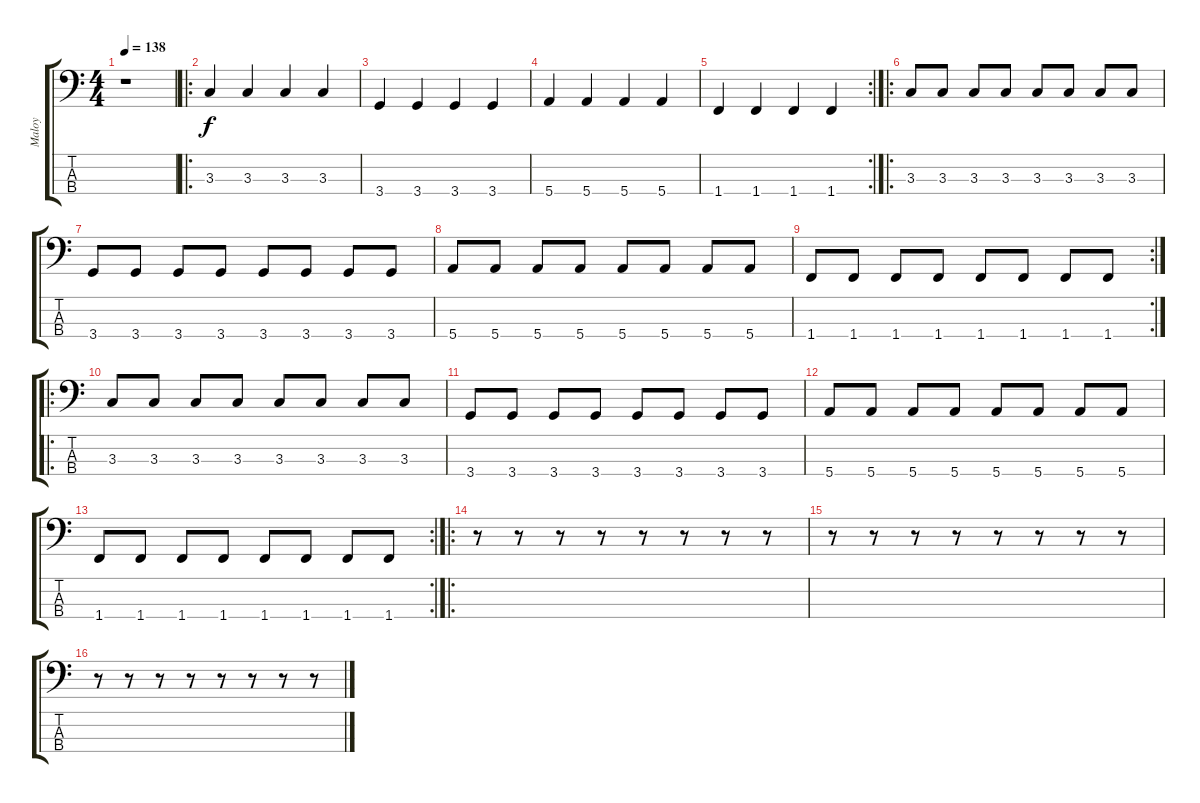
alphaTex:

\track ("Maloy" "Maloy") {instrument electricbasspick}
\staff {score tabs}
\tuning (G2 D2 A1 E1) {hide}
\ts (4 4)
\tempo 138
\clef f4
\ks c
r.1{dy f instrument electricbasspick} |
\ro
3.3.4 3.3.4 3.3.4 3.3.4 |
3.4.4 3.4.4 3.4.4 3.4.4 |
5.4.4 5.4.4 5.4.4 5.4.4 |
\rc 2
1.4.4 1.4.4 1.4.4 1.4.4 |
\ro
3.3.8 3.3.8 3.3.8 3.3.8 3.3.8 3.3.8 3.3.8 3.3.8 |
3.4.8 3.4.8 3.4.8 3.4.8 3.4.8 3.4.8 3.4.8 3.4.8 |
5.4.8 5.4.8 5.4.8 5.4.8 5.4.8 5.4.8 5.4.8 5.4.8 |
\rc 2
1.4.8 1.4.8 1.4.8 1.4.8 1.4.8 1.4.8 1.4.8 1.4.8 |
\ro
3.3.8 3.3.8 3.3.8 3.3.8 3.3.8 3.3.8 3.3.8 3.3.8 |
3.4.8 3.4.8 3.4.8 3.4.8 3.4.8 3.4.8 3.4.8 3.4.8 |
5.4.8 5.4.8 5.4.8 5.4.8 5.4.8 5.4.8 5.4.8 5.4.8 |
\rc 2
1.4.8 1.4.8 1.4.8 1.4.8 1.4.8 1.4.8 1.4.8 1.4.8 |
\ro
r.8 r.8 r.8 r.8 r.8 r.8 r.8 r.8 |
r.8 r.8 r.8 r.8 r.8 r.8 r.8 r.8 |
r.8 r.8 r.8 r.8 r.8 r.8 r.8 r.8
